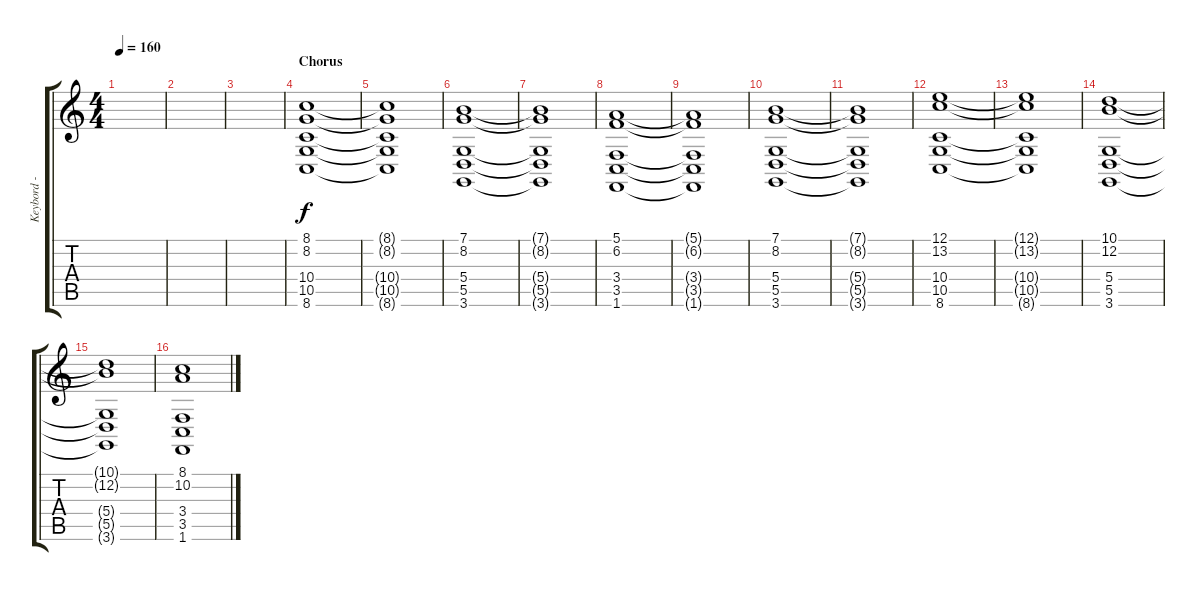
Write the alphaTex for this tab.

\track ("Keybord - BG" "Keybord - ") {instrument pad4choir}
\staff {score tabs}
\tuning (E4 B3 G3 D3 A2 E2) {hide}
\ts (4 4)
\tempo 160
\clef g2
\ks c
|
|
|
\section ("" "Chorus")
(8.1 8.2 10.4 10.5 8.6).1 |
(8.1{t} 8.2{t} 10.4{t} 10.5{t} 8.6{t}).1 |
(7.1 8.2 5.4 5.5 3.6).1 |
(7.1{t} 8.2{t} 5.4{t} 5.5{t} 3.6{t}).1 |
(5.1 6.2 3.4 3.5 1.6).1 |
(5.1{t} 6.2{t} 3.4{t} 3.5{t} 1.6{t}).1 |
(7.1 8.2 5.4 5.5 3.6).1 |
(7.1{t} 8.2{t} 5.4{t} 5.5{t} 3.6{t}).1 |
(12.1 13.2 10.4 10.5 8.6).1 |
(12.1{t} 13.2{t} 10.4{t} 10.5{t} 8.6{t}).1 |
(10.1 12.2 5.4 5.5 3.6).1 |
(10.1{t} 12.2{t} 5.4{t} 5.5{t} 3.6{t}).1 |
(8.1 10.2 3.4 3.5 1.6).1
